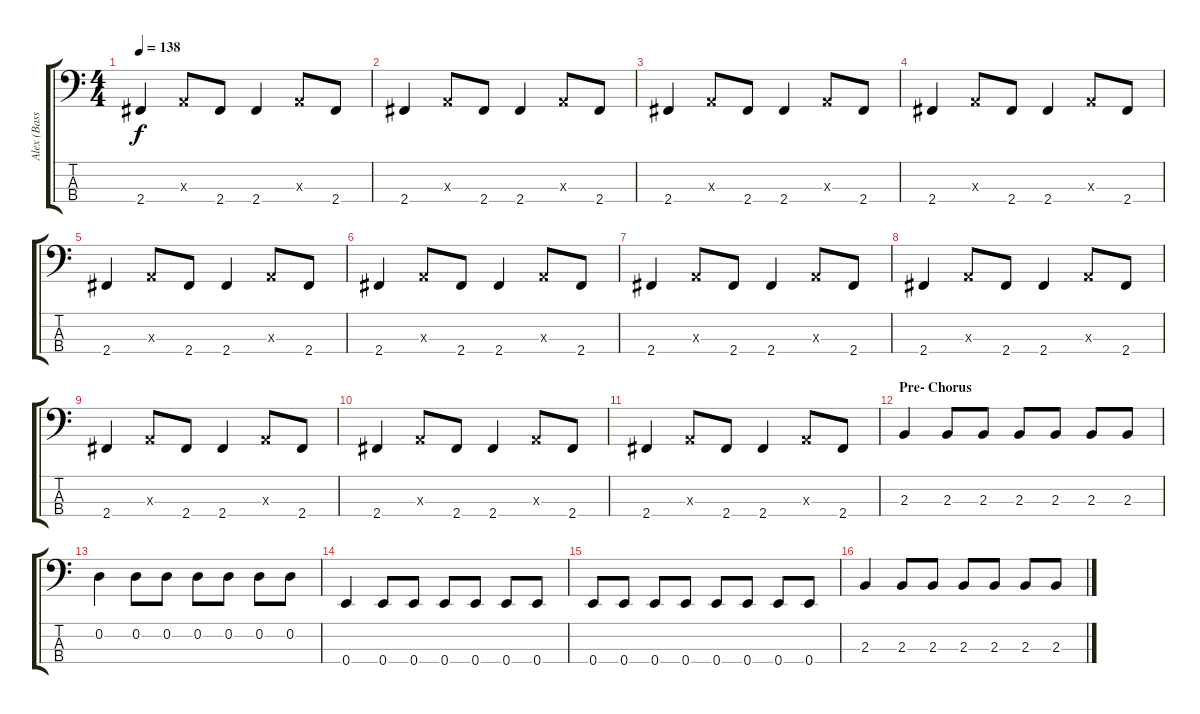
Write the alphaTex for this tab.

\track ("Alex (Bass)" "Alex (Bass") {instrument electricbasspick}
\staff {score tabs}
\tuning (G2 D2 A1 E1) {hide}
\ts (4 4)
\tempo 138
\clef f4
\ks c
2.4.4{dy f} 0.3{x}.8 2.4.8 2.4.4 0.3{x}.8 2.4.8 |
2.4.4 0.3{x}.8 2.4.8 2.4.4 0.3{x}.8 2.4.8 |
2.4.4 0.3{x}.8 2.4.8 2.4.4 0.3{x}.8 2.4.8 |
2.4.4 0.3{x}.8 2.4.8 2.4.4 0.3{x}.8 2.4.8 |
2.4.4 0.3{x}.8 2.4.8 2.4.4 0.3{x}.8 2.4.8 |
2.4.4 0.3{x}.8 2.4.8 2.4.4 0.3{x}.8 2.4.8 |
2.4.4 0.3{x}.8 2.4.8 2.4.4 0.3{x}.8 2.4.8 |
2.4.4 0.3{x}.8 2.4.8 2.4.4 0.3{x}.8 2.4.8 |
2.4.4 0.3{x}.8 2.4.8 2.4.4 0.3{x}.8 2.4.8 |
2.4.4 0.3{x}.8 2.4.8 2.4.4 0.3{x}.8 2.4.8 |
2.4.4 0.3{x}.8 2.4.8 2.4.4 0.3{x}.8 2.4.8 |
\section ("" "Pre- Chorus")
2.3.4 2.3.8 2.3.8 2.3.8 2.3.8 2.3.8 2.3.8 |
0.2.4 0.2.8 0.2.8 0.2.8 0.2.8 0.2.8 0.2.8 |
0.4.4 0.4.8 0.4.8 0.4.8 0.4.8 0.4.8 0.4.8 |
0.4.8 0.4.8 0.4.8 0.4.8 0.4.8 0.4.8 0.4.8 0.4.8 |
2.3.4 2.3.8 2.3.8 2.3.8 2.3.8 2.3.8 2.3.8
